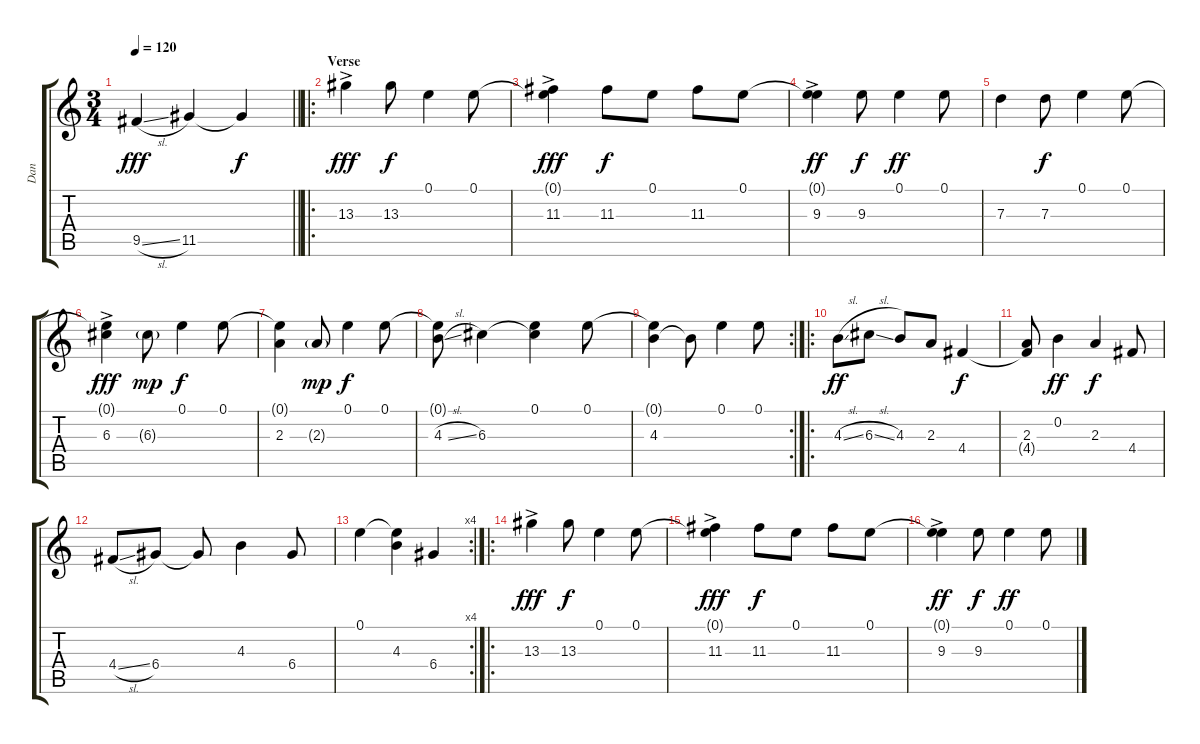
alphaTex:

\track ("Dan" "Dan") {instrument acousticguitarsteel}
\staff {score tabs}
\tuning (E4 B3 G3 D3 A2 E2) {hide}
\ts (3 4)
\tempo 120
\clef g2
\barLineRight lightlight
\ks c
9.5{sl}.4{dy fff} 11.5.4 11.5{t}.4{dy f} |
\ro
\section ("" "Verse")
13.3{ac}.4{dy fff} 13.3.8{dy f} 0.1.4 0.1.8 |
(0.1{t} 11.3{ac}).4{dy fff} 11.3.8{dy f} 0.1.8 11.3.8 0.1.8 |
(0.1{t} 9.3{ac}).4{dy ff} 9.3.8{dy f} 0.1.4{dy ff} 0.1.8 |
7.3.4 7.3.8{dy f} 0.1.4 0.1.8 |
(0.1{t} 6.3{ac}).4{dy fff} 6.3{g}.8{dy mp} 0.1.4{dy f} 0.1.8 |
(0.1{t} 2.3).4 2.3{g}.8{dy mp} 0.1.4{dy f} 0.1.8 |
(0.1{t} 4.3{sl}).8 6.3.4 (0.1 6.3{t}).4 0.1.8 |
\rc 2
(0.1{t} 4.3).4 4.3{t}.8 0.1.4 0.1.8 |
\ro
4.3{sl}.8{dy ff} 6.3{sl}.8 4.3.8 2.3.8 4.4.4{dy f} |
(2.3 4.4{t}).8 0.2.4{dy ff} 2.3.4{dy f} 4.4.8 |
4.4{sl}.8 6.4.8 6.4{t}.8 4.3.4 6.4.8 |
\rc 4
0.1.4 (0.1{t} 4.3).4 6.4.4 |
\ro
13.3{ac}.4{dy fff} 13.3.8{dy f} 0.1.4 0.1.8 |
(0.1{t} 11.3{ac}).4{dy fff} 11.3.8{dy f} 0.1.8 11.3.8 0.1.8 |
(0.1{t} 9.3{ac}).4{dy ff} 9.3.8{dy f} 0.1.4{dy ff} 0.1.8
